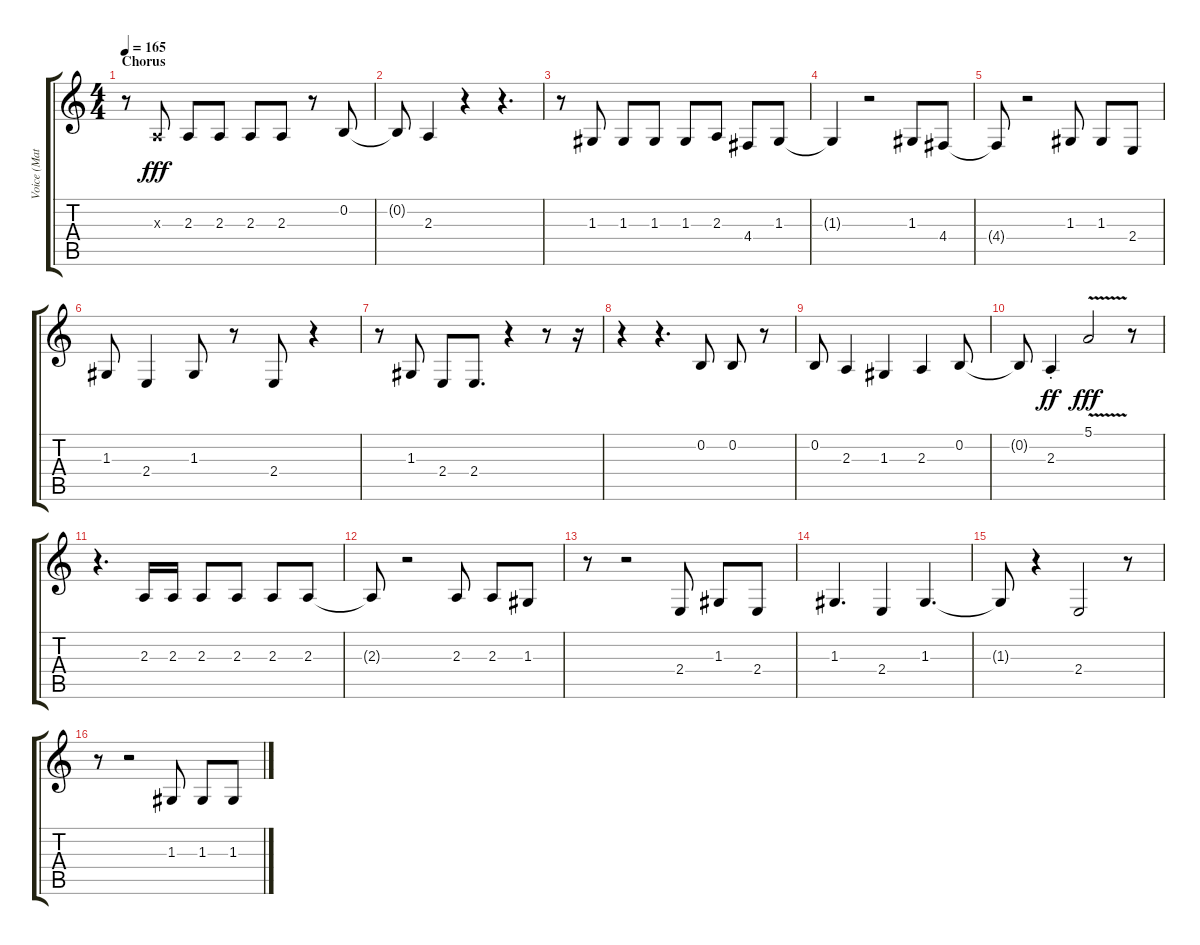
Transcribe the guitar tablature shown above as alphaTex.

\track ("Voice (Matthias)" "Voice (Mat") {instrument brightacousticpiano}
\staff {score tabs}
\tuning (E4 B3 G3 D3 A2 E2) {hide}
\ts (4 4)
\section ("" "Chorus")
\tempo 165
\clef g2
\ks c
r.8{dy ff volume 16} 2.3{x}.8{dy fff} 2.3.8 2.3.8 2.3.8 2.3.8 r.8 0.2.8 |
0.2{t}.8 2.3.4 r.4 r.4{d} |
r.8 1.3.8 1.3.8 1.3.8 1.3.8 2.3.8 4.4.8 1.3.8 |
1.3{t}.4 r.2 1.3.8 4.4.8 |
4.4{t}.8 r.2 1.3.8 1.3.8 2.4.8 |
1.3.8 2.4.4 1.3.8 r.8 2.4.8 r.4 |
r.8 1.3.8 2.4.8 2.4.8{d} r.4 r.8 r.16 |
r.4 r.4{d} 0.2.8 0.2.8 r.8 |
0.2.8 2.3.4 1.3.4 2.3.4 0.2.8 |
0.2{t}.8 2.3{st}.4{dy ff} 5.1{v}.2{dy fff} r.8 |
r.4{d} 2.3.16 2.3.16 2.3.8 2.3.8 2.3.8 2.3.8 |
2.3{t}.8 r.2 2.3.8 2.3.8 1.3.8 |
r.8 r.2 2.4.8 1.3.8 2.4.8 |
1.3.4{d} 2.4.4 1.3.4{d} |
1.3{t}.8 r.4 2.4.2 r.8 |
r.8 r.2 1.3.8 1.3.8 1.3.8
